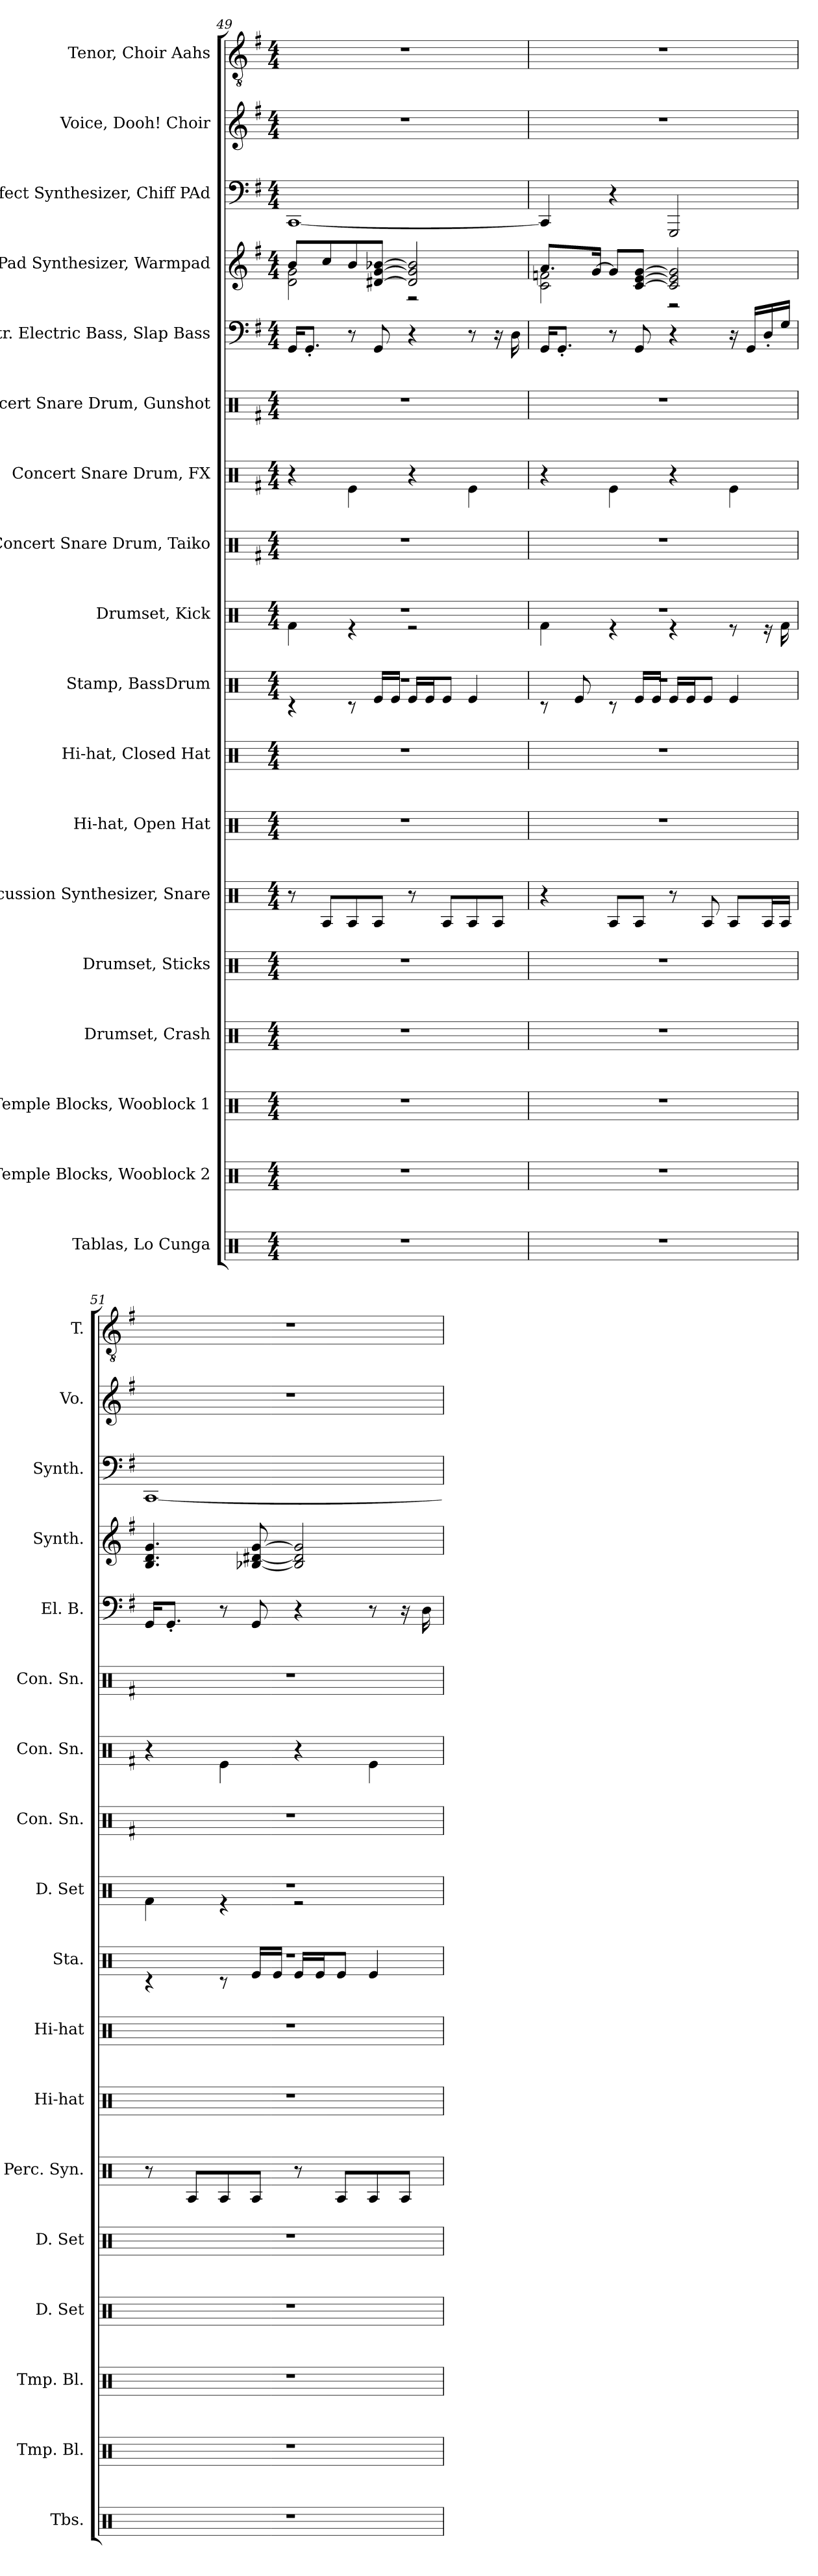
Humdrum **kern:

**kern	**kern	**kern	**kern	**kern	**kern	**kern	**kern	**kern	**kern	**kern	**kern	**kern	**kern	**kern	**kern	**kern	**kern
*part18	*part17	*part16	*part15	*part14	*part13	*part12	*part11	*part10	*part9	*part8	*part7	*part6	*part5	*part4	*part3	*part2	*part1
*staff18	*staff17	*staff16	*staff15	*staff14	*staff13	*staff12	*staff11	*staff10	*staff9	*staff8	*staff7	*staff6	*staff5	*staff4	*staff3	*staff2	*staff1
*I"Tablas, Lo Cunga	*I"Temple Blocks, Wooblock 2	*I"Temple Blocks, Wooblock 1	*I"Drumset, Crash	*I"Drumset, Sticks	*I"Percussion Synthesizer, Snare	*I"Hi-hat, Open Hat	*I"Hi-hat, Closed Hat	*I"Stamp, BassDrum	*I"Drumset, Kick	*I"Concert Snare Drum, Taiko	*I"Concert Snare Drum, FX	*I"Concert Snare Drum, Gunshot	*I"5-str. Electric Bass, Slap Bass	*I"Pad Synthesizer, Warmpad	*I"Effect Synthesizer, Chiff PAd	*I"Voice, Dooh! Choir	*I"Tenor, Choir Aahs
*I'Tbs.	*I'Tmp. Bl.	*I'Tmp. Bl.	*I'D. Set	*I'D. Set	*I'Perc. Syn.	*I'Hi-hat	*I'Hi-hat	*I'Sta.	*I'D. Set	*I'Con. Sn.	*I'Con. Sn.	*I'Con. Sn.	*I'El. B.	*I'Synth.	*I'Synth.	*I'Vo.	*I'T.
*clefX	*clefX	*clefX	*clefX	*clefX	*clefX	*clefX	*clefX	*clefX	*clefX	*clefX	*clefX	*clefX	*clefF4	*clefG2	*clefF4	*clefG2	*clefGv2
*	*	*	*	*	*	*	*	*	*	*	*	*	*ITrd7c12	*	*	*	*
*k[]	*k[]	*k[]	*k[]	*k[]	*k[]	*k[]	*k[]	*k[]	*k[]	*k[f#]	*k[f#]	*k[f#]	*k[f#]	*k[f#]	*k[f#]	*k[f#]	*k[f#]
*M4/4	*M4/4	*M4/4	*M4/4	*M4/4	*M4/4	*M4/4	*M4/4	*M4/4	*M4/4	*M4/4	*M4/4	*M4/4	*M4/4	*M4/4	*M4/4	*M4/4	*M4/4
=49	=49	=49	=49	=49	=49	=49	=49	=49	=49	=49	=49	=49	=49	=49	=49	=49	=49
*	*	*	*	*	*	*	*	*^	*^	*	*	*	*	*^	*	*	*
1r	1r	1r	1r	1r	8r	1r	1r	1r	4r	1r	4Rf\	1r	4r	1r	16GGG/KL	8b/L	2d\ 2g\	[1CC	1r	1r
.	.	.	.	.	.	.	.	.	.	.	.	.	.	.	8.GGG'/J	.	.	.	.	.
.	.	.	.	.	8RA/L	.	.	.	.	.	.	.	.	.	.	8cc/	.	.	.	.
.	.	.	.	.	8RA/	.	.	.	8r	.	4r	.	4Re\	.	8r	8b/	.	.	.	.
.	.	.	.	.	8RA/J	.	.	.	16Re/LL	.	.	.	.	.	8GGG/	[8d#X/ [8g/ [8b-X/J	.	.	.	.
.	.	.	.	.	.	.	.	.	16Re/JJ	.	.	.	.	.	.	.	.	.	.	.
.	.	.	.	.	8r	.	.	.	16Re/LL	.	2r	.	4r	.	4r	2d#/] 2g/] 2b-/]	2r	.	.	.
.	.	.	.	.	.	.	.	.	16Re/J	.	.	.	.	.	.	.	.	.	.	.
.	.	.	.	.	8RA/L	.	.	.	8Re/J	.	.	.	.	.	.	.	.	.	.	.
.	.	.	.	.	8RA/	.	.	.	4Re/	.	.	.	4Re\	.	8r	.	.	.	.	.
.	.	.	.	.	8RA/J	.	.	.	.	.	.	.	.	.	16r	.	.	.	.	.
.	.	.	.	.	.	.	.	.	.	.	.	.	.	.	16DD\	.	.	.	.	.
!!LO:PB:g=z
=50	=50	=50	=50	=50	=50	=50	=50	=50	=50	=50	=50	=50	=50	=50	=50	=50	=50	=50	=50	=50
1r	1r	1r	1r	1r	4r	1r	1r	1r	8r	1r	4Rf\	1r	4r	1r	16GGG/KL	8.a/L	2c\ 2fn\	4CC/]	1r	1r
.	.	.	.	.	.	.	.	.	.	.	.	.	.	.	8.GGG'/J	.	.	.	.	.
.	.	.	.	.	.	.	.	.	8Re/	.	.	.	.	.	.	.	.	.	.	.
.	.	.	.	.	.	.	.	.	.	.	.	.	.	.	.	[16g/Jk	.	.	.	.
.	.	.	.	.	8RA/L	.	.	.	8r	.	4r	.	4Re\	.	8r	8g/L]	.	4r	.	.
.	.	.	.	.	8RA/J	.	.	.	16Re/LL	.	.	.	.	.	8GGG/	[8c/ [8e/ [8g/J	.	.	.	.
.	.	.	.	.	.	.	.	.	16Re/JJ	.	.	.	.	.	.	.	.	.	.	.
.	.	.	.	.	8r	.	.	.	16Re/LL	.	4r	.	4r	.	4r	2c/] 2e/] 2g/]	2r	2GGG/	.	.
.	.	.	.	.	.	.	.	.	16Re/J	.	.	.	.	.	.	.	.	.	.	.
.	.	.	.	.	8RA/	.	.	.	8Re/J	.	.	.	.	.	.	.	.	.	.	.
.	.	.	.	.	8RA/L	.	.	.	4Re/	.	8r	.	4Re\	.	16r	.	.	.	.	.
.	.	.	.	.	.	.	.	.	.	.	.	.	.	.	16GGG/LL	.	.	.	.	.
.	.	.	.	.	16RA/L	.	.	.	.	.	16r	.	.	.	16DD'/	.	.	.	.	.
.	.	.	.	.	16RA/JJ	.	.	.	.	.	16Rf\	.	.	.	16GG/JJ	.	.	.	.	.
*	*	*	*	*	*	*	*	*	*	*	*	*	*	*	*	*v	*v	*	*	*
=51	=51	=51	=51	=51	=51	=51	=51	=51	=51	=51	=51	=51	=51	=51	=51	=51	=51	=51	=51
1r	1r	1r	1r	1r	8r	1r	1r	1r	4r	1r	4Rf\	1r	4r	1r	16GGG/KL	4.B/ 4.d/ 4.g/	[1CC	1r	1r
.	.	.	.	.	.	.	.	.	.	.	.	.	.	.	8.GGG'/J	.	.	.	.
.	.	.	.	.	8RA/L	.	.	.	.	.	.	.	.	.	.	.	.	.	.
.	.	.	.	.	8RA/	.	.	.	8r	.	4r	.	4Re\	.	8r	.	.	.	.
.	.	.	.	.	8RA/J	.	.	.	16Re/LL	.	.	.	.	.	8GGG/	[8B-X/ [8d#X/ [8g/	.	.	.
.	.	.	.	.	.	.	.	.	16Re/JJ	.	.	.	.	.	.	.	.	.	.
.	.	.	.	.	8r	.	.	.	16Re/LL	.	2r	.	4r	.	4r	2B-/] 2d#/] 2g/]	.	.	.
.	.	.	.	.	.	.	.	.	16Re/J	.	.	.	.	.	.	.	.	.	.
.	.	.	.	.	8RA/L	.	.	.	8Re/J	.	.	.	.	.	.	.	.	.	.
.	.	.	.	.	8RA/	.	.	.	4Re/	.	.	.	4Re\	.	8r	.	.	.	.
.	.	.	.	.	8RA/J	.	.	.	.	.	.	.	.	.	16r	.	.	.	.
.	.	.	.	.	.	.	.	.	.	.	.	.	.	.	16DD\	.	.	.	.
*	*	*	*	*	*	*	*	*v	*v	*	*	*	*	*	*	*	*	*	*
*	*	*	*	*	*	*	*	*	*v	*v	*	*	*	*	*	*	*	*
=	=	=	=	=	=	=	=	=	=	=	=	=	=	=	=	=	=
*-	*-	*-	*-	*-	*-	*-	*-	*-	*-	*-	*-	*-	*-	*-	*-	*-	*-
